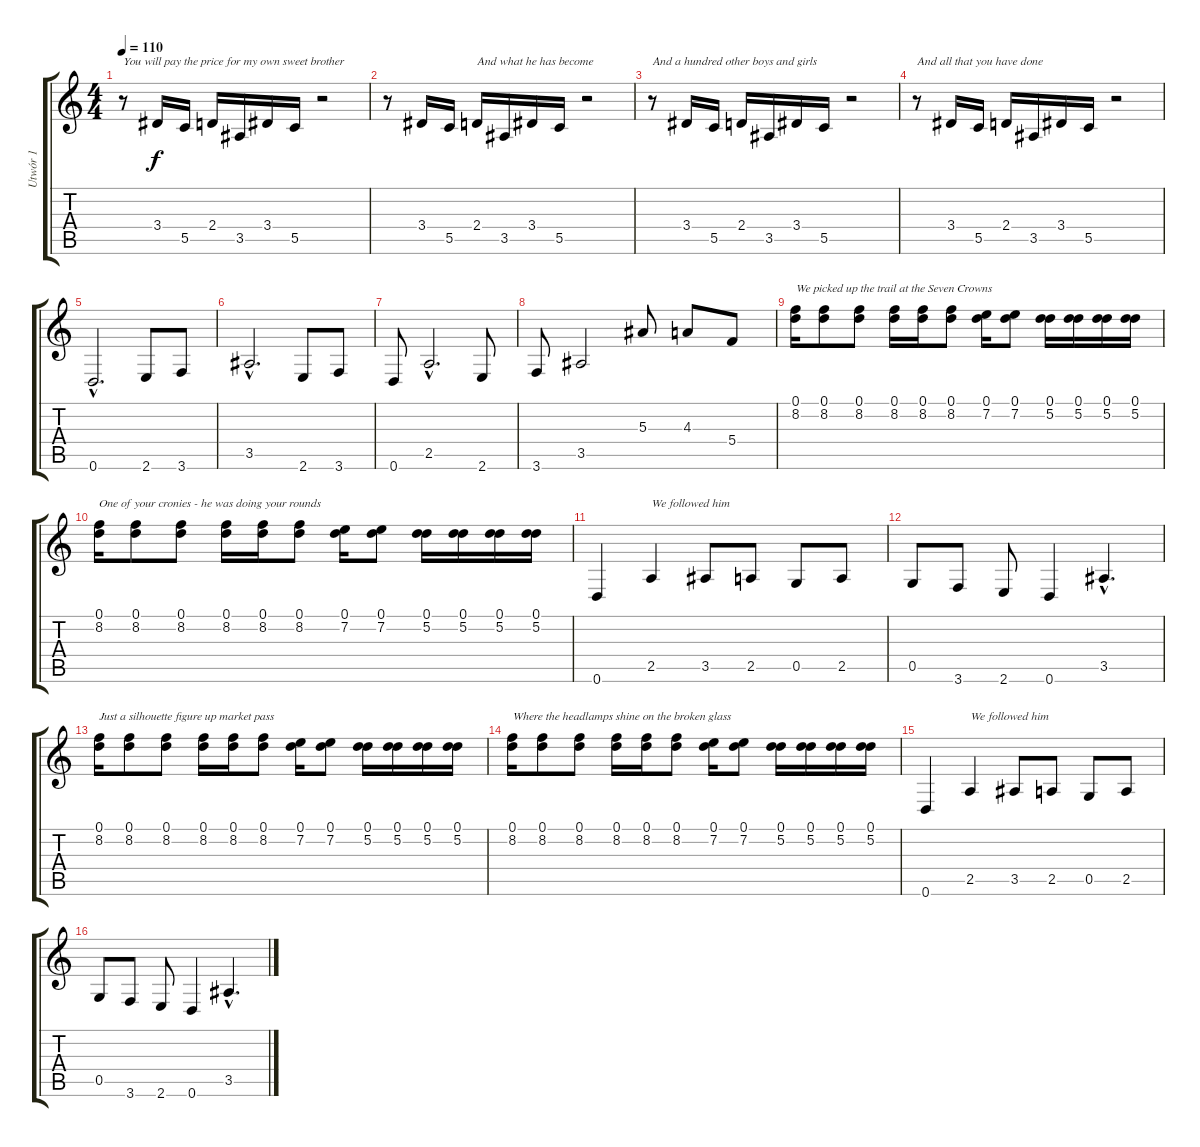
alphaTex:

\track ("Utwór 1" "Utwór 1") {instrument overdrivenguitar}
\staff {score tabs}
\tuning (D4 A3 F3 C3 G2 D2) {hide}
\ts (4 4)
\tempo 110
\clef g2
\ks c
r.8{txt "You will pay the price for my own sweet brother" dy f} 3.4.16 5.5.16 2.4.16 3.5.16 3.4.16 5.5.16 r.2 |
r.8 3.4.16 5.5.16 2.4.16{txt "And what he has become"} 3.5.16 3.4.16 5.5.16 r.2 |
r.8{txt "And a hundred other boys and girls"} 3.4.16 5.5.16 2.4.16 3.5.16 3.4.16 5.5.16 r.2 |
r.8{txt "And all that you have done"} 3.4.16 5.5.16 2.4.16 3.5.16 3.4.16 5.5.16 r.2 |
0.6{hac}.2{d} 2.6.8 3.6.8 |
3.5{hac}.2{d} 2.6.8 3.6.8 |
0.6.8 2.5{hac}.2{d} 2.6.8 |
3.6.8 3.5.2 5.3.8 4.3.8 5.4.8 |
(0.1 8.2).16{txt "We picked up the trail at the Seven Crowns"} (0.1 8.2).8 (0.1 8.2).8 (0.1 8.2).16 (0.1 8.2).16 (0.1 8.2).8 (0.1 7.2).16 (0.1 7.2).8 (0.1 5.2).16 (0.1 5.2).16 (0.1 5.2).16 (0.1 5.2).16 |
(0.1 8.2).16{txt "One of your cronies - he was doing your rounds"} (0.1 8.2).8 (0.1 8.2).8 (0.1 8.2).16 (0.1 8.2).16 (0.1 8.2).8 (0.1 7.2).16 (0.1 7.2).8 (0.1 5.2).16 (0.1 5.2).16 (0.1 5.2).16 (0.1 5.2).16 |
0.6.4 2.5.4{txt "We followed him"} 3.5.8 2.5.8 0.5.8 2.5.8 |
0.5.8 3.6.8 2.6.8 0.6.4 3.5{hac}.4{d} |
(0.1 8.2).16{txt "Just a silhouette figure up market pass"} (0.1 8.2).8 (0.1 8.2).8 (0.1 8.2).16 (0.1 8.2).16 (0.1 8.2).8 (0.1 7.2).16 (0.1 7.2).8 (0.1 5.2).16 (0.1 5.2).16 (0.1 5.2).16 (0.1 5.2).16 |
(0.1 8.2).16{txt "Where the headlamps shine on the broken glass"} (0.1 8.2).8 (0.1 8.2).8 (0.1 8.2).16 (0.1 8.2).16 (0.1 8.2).8 (0.1 7.2).16 (0.1 7.2).8 (0.1 5.2).16 (0.1 5.2).16 (0.1 5.2).16 (0.1 5.2).16 |
0.6.4 2.5.4{txt "We followed him"} 3.5.8 2.5.8 0.5.8 2.5.8 |
0.5.8 3.6.8 2.6.8 0.6.4 3.5{hac}.4{d}
